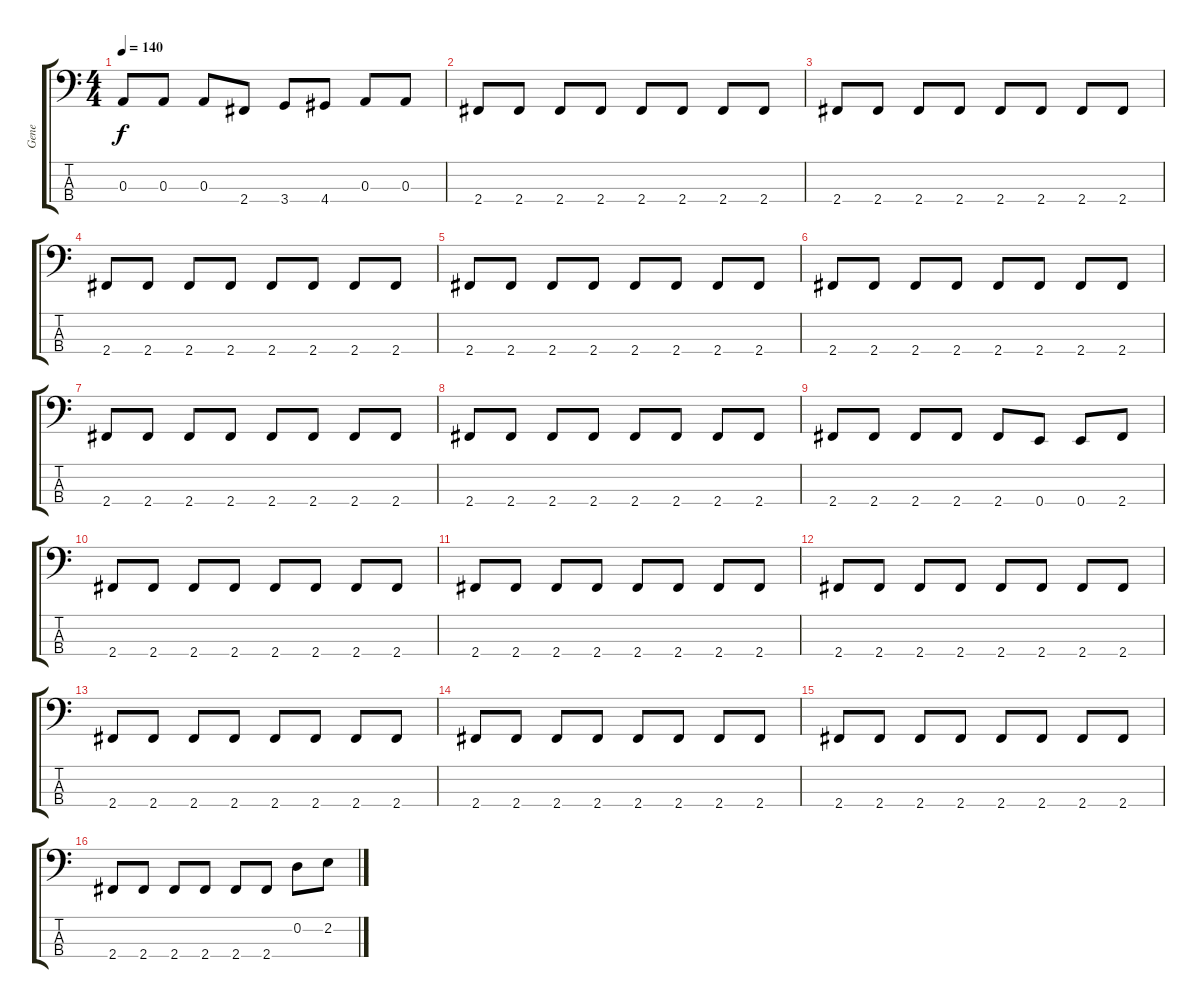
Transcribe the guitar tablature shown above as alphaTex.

\track ("Gene" "Gene") {instrument electricbasspick}
\staff {score tabs}
\tuning (G2 D2 A1 E1) {hide}
\ts (4 4)
\tempo 140
\clef f4
\ks c
0.3.8{dy f} 0.3.8 0.3.8 2.4.8 3.4.8 4.4.8 0.3.8 0.3.8 |
2.4.8 2.4.8 2.4.8 2.4.8 2.4.8 2.4.8 2.4.8 2.4.8 |
2.4.8 2.4.8 2.4.8 2.4.8 2.4.8 2.4.8 2.4.8 2.4.8 |
2.4.8 2.4.8 2.4.8 2.4.8 2.4.8 2.4.8 2.4.8 2.4.8 |
2.4.8 2.4.8 2.4.8 2.4.8 2.4.8 2.4.8 2.4.8 2.4.8 |
2.4.8 2.4.8 2.4.8 2.4.8 2.4.8 2.4.8 2.4.8 2.4.8 |
2.4.8 2.4.8 2.4.8 2.4.8 2.4.8 2.4.8 2.4.8 2.4.8 |
2.4.8 2.4.8 2.4.8 2.4.8 2.4.8 2.4.8 2.4.8 2.4.8 |
2.4.8 2.4.8 2.4.8 2.4.8 2.4.8 0.4.8 0.4.8 2.4.8 |
2.4.8 2.4.8 2.4.8 2.4.8 2.4.8 2.4.8 2.4.8 2.4.8 |
2.4.8 2.4.8 2.4.8 2.4.8 2.4.8 2.4.8 2.4.8 2.4.8 |
2.4.8 2.4.8 2.4.8 2.4.8 2.4.8 2.4.8 2.4.8 2.4.8 |
2.4.8 2.4.8 2.4.8 2.4.8 2.4.8 2.4.8 2.4.8 2.4.8 |
2.4.8 2.4.8 2.4.8 2.4.8 2.4.8 2.4.8 2.4.8 2.4.8 |
2.4.8 2.4.8 2.4.8 2.4.8 2.4.8 2.4.8 2.4.8 2.4.8 |
2.4.8 2.4.8 2.4.8 2.4.8 2.4.8 2.4.8 0.2.8 2.2.8
